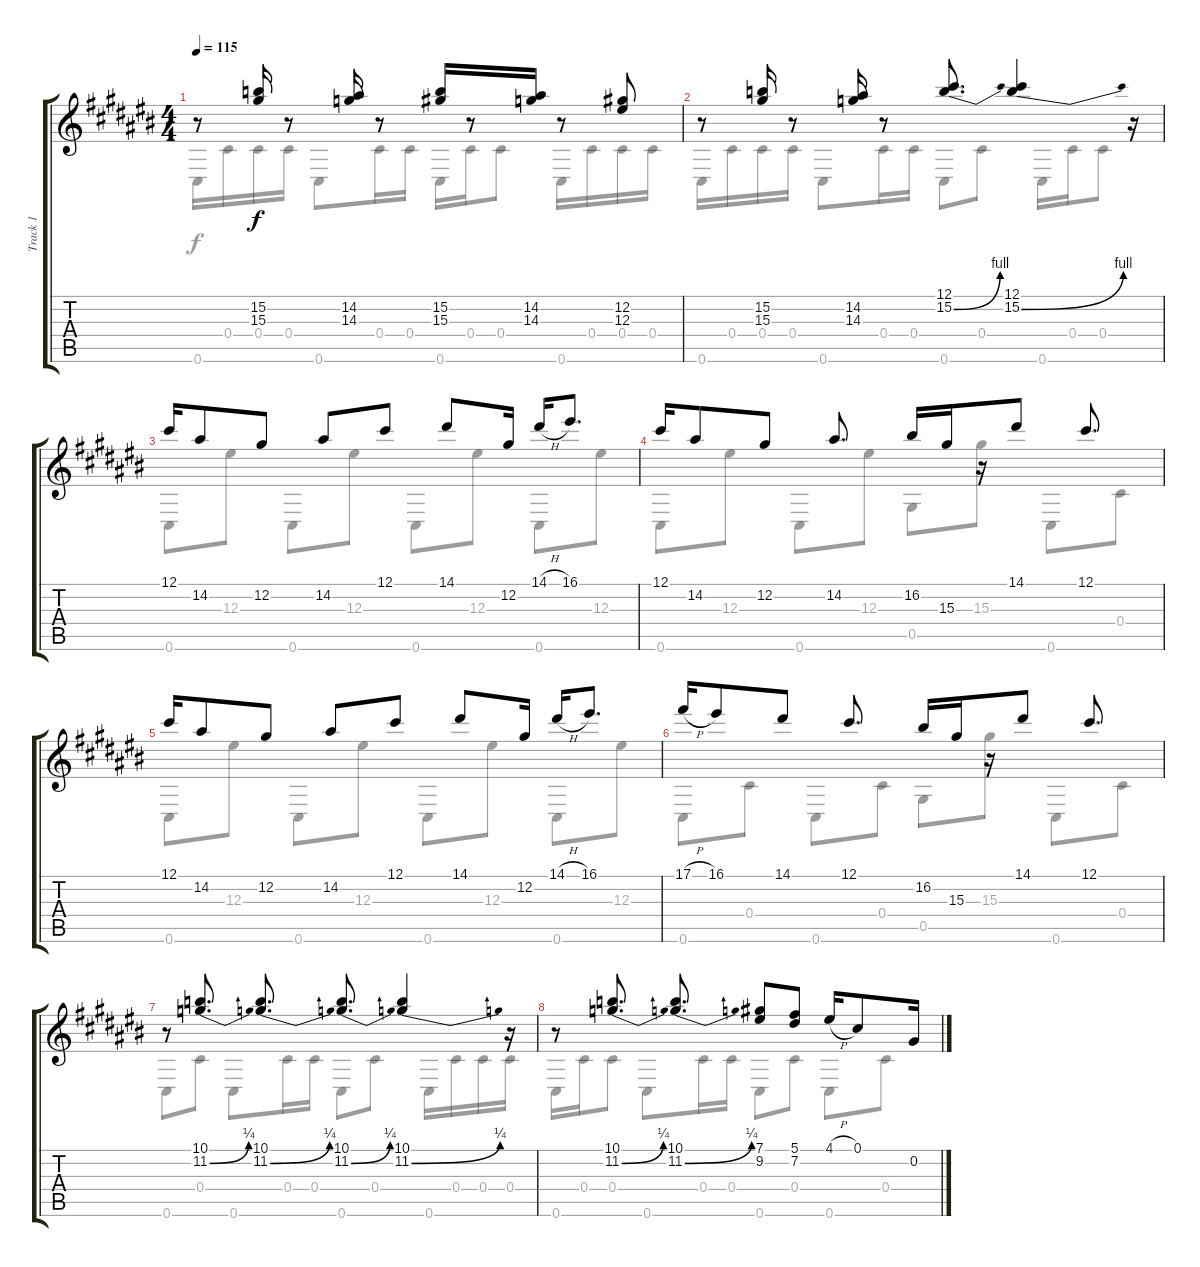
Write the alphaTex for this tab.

\track ("Track 1" "Track 1") {instrument acousticguitarsteel}
\staff {score tabs}
\tuning (Db4 Ab3 F3 Db3 Ab2 Db2) {hide}
\voice
\ts (4 4)
\tempo 115
\clef g2
\ks c#
r.8{dy f} (15.2 15.3).16 r.8 (14.2 14.3).16 r.8 (15.2 15.3).16 r.8 (14.2 14.3).16 r.8 (12.2 12.3).8 |
r.8 (15.2 15.3).16 r.8 (14.2 14.3).16 r.8 (12.1 15.2{be (bend 0 0 60 4)}).8{d} (12.1 15.2{be (bend 0 0 60 4)}).4 r.16 |
12.1.16 14.2.8 12.2.8 14.2.8 12.1.8 14.1.8 12.2.16 14.1{h}.16 16.1.8{d} |
12.1.16 14.2.8 12.2.8 14.2.8{d} 16.2.16 15.3.16 r.16 14.1.8 12.1.8{d} |
12.1.16 14.2.8 12.2.8 14.2.8 12.1.8 14.1.8 12.2.16 14.1{h}.16 16.1.8{d} |
17.1{h}.16 16.1.8 14.1.8 12.1.8{d} 16.2.16 15.3.16 r.16 14.1.8 12.1.8{d} |
r.8 (10.1 11.2{be (bend 0 0 60 1)}).8{d} (10.1 11.2{be (bend 0 0 60 1)}).8{d} (10.1 11.2{be (bend 0 0 60 1)}).8{d} (10.1 11.2{be (bend 0 0 60 1)}).4 r.16 |
r.8 (10.1 11.2{be (bend 0 0 60 1)}).8{d} (10.1 11.2{be (bend 0 0 60 1)}).8{d} (7.1 9.2).8 (5.1 7.2).8 4.1{h}.16 0.1.8 0.2.16
\voice
\clef g2
\ottava regular
\simile none
\ks c#
0.6.16{dy f} 0.4.16 0.4.16 0.4.16 0.6.8 0.4.16 0.4.16 0.6.16 0.4.16 0.4.8 0.6.16 0.4.16 0.4.16 0.4.16 |
0.6.16 0.4.16 0.4.16 0.4.16 0.6.8 0.4.16 0.4.16 0.6.8 0.4.8 0.6.16 0.4.16 0.4.8 |
0.6.8 12.3.8 0.6.8 12.3.8 0.6.8 12.3.8 0.6.8 12.3.8 |
0.6.8 12.3.8 0.6.8 12.3.8 0.5.8 15.3.8 0.6.8 0.4.8 |
0.6.8 12.3.8 0.6.8 12.3.8 0.6.8 12.3.8 0.6.8 12.3.8 |
0.6.8 0.4.8 0.6.8 0.4.8 0.5.8 15.3.8 0.6.8 0.4.8 |
0.6.8 0.4.8 0.6.8 0.4.16 0.4.16 0.6.8 0.4.8 0.6.16 0.4.16 0.4.16 0.4.16 |
0.6.16 0.4.16 0.4.8 0.6.8 0.4.16 0.4.16 0.6.8 0.4.8 0.6.8 0.4.8
